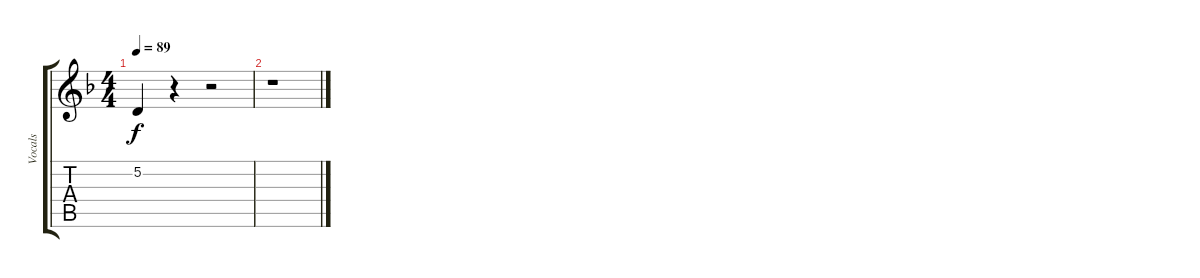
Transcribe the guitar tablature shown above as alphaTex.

\track ("Vocals" "Vocals") {instrument lead6voice}
\staff {score tabs}
\tuning (D4 A3 F3 C3 G2 D2) {hide}
\ts (4 4)
\tempo 89
\clef g2
\ks f
5.2{t}.4{dy f} r.4 r.2 |
r.1
